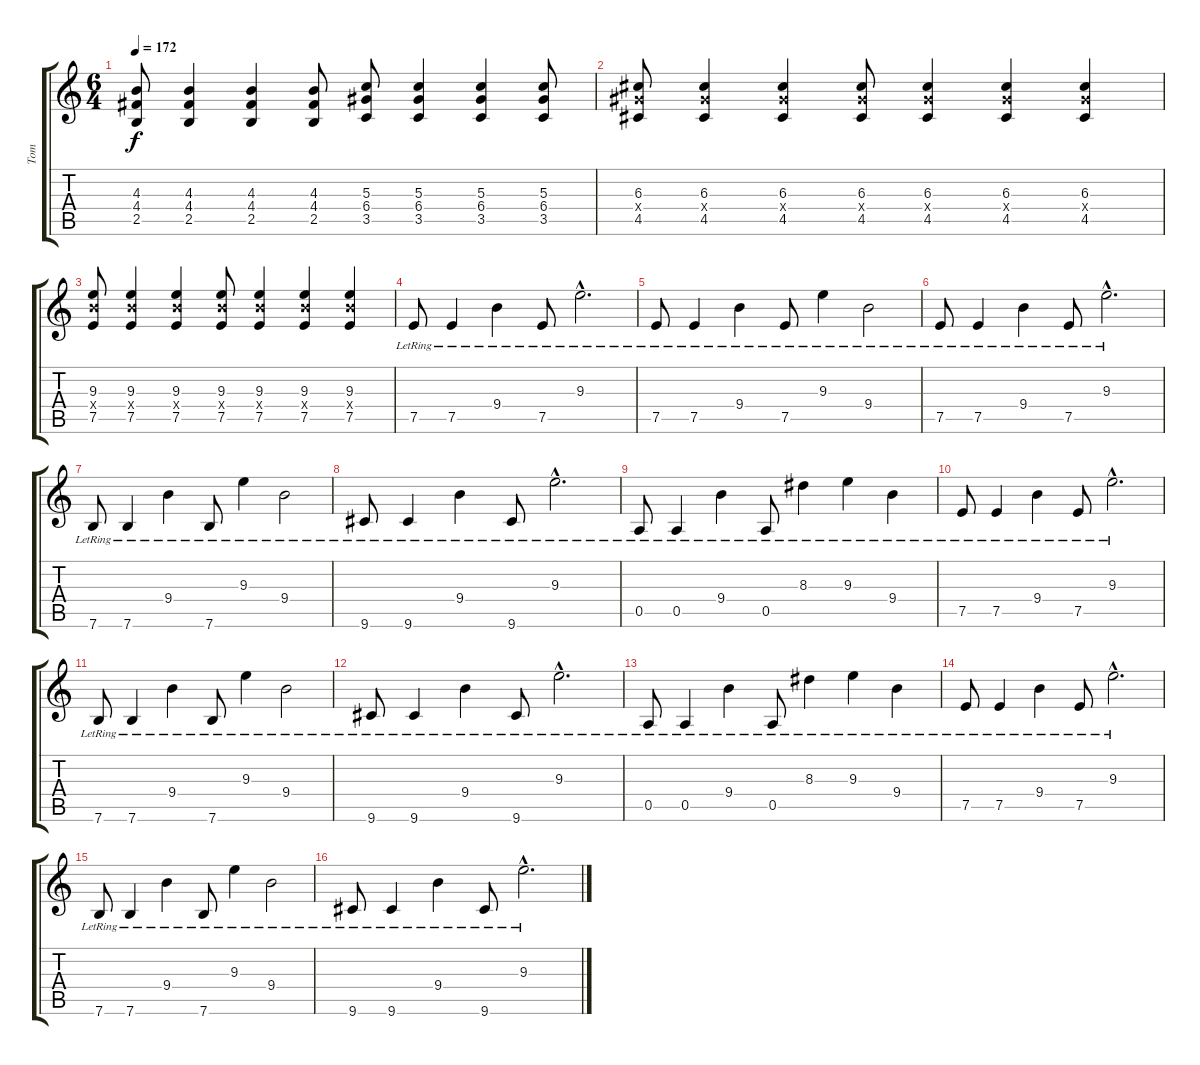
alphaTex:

\track ("Tom" "Tom") {instrument electricguitarclean}
\staff {score tabs}
\tuning (E4 B3 G3 D3 A2 E2) {hide}
\ts (6 4)
\tempo 172
\clef g2
\ks c
(4.3 4.4 2.5).8{dy f} (4.3 4.4 2.5).4 (4.3 4.4 2.5).4 (4.3 4.4 2.5).8 (5.3 6.4 3.5).8 (5.3 6.4 3.5).4 (5.3 6.4 3.5).4 (5.3 6.4 3.5).8 |
(6.3 6.4{x} 4.5).8 (6.3 6.4{x} 4.5).4 (6.3 6.4{x} 4.5).4 (6.3 6.4{x} 4.5).8 (6.3 6.4{x} 4.5).4 (6.3 6.4{x} 4.5).4 (6.3 6.4{x} 4.5).4 |
(9.3 9.4{x} 7.5).8 (9.3 9.4{x} 7.5).4 (9.3 9.4{x} 7.5).4 (9.3 9.4{x} 7.5).8 (9.3 9.4{x} 7.5).4 (9.3 9.4{x} 7.5).4 (9.3 9.4{x} 7.5).4 |
7.5{lr}.8{instrument electricguitarclean} 7.5{lr}.4 9.4{lr}.4 7.5{lr}.8 9.3{hac lr}.2{d} |
7.5{lr}.8 7.5{lr}.4 9.4{lr}.4 7.5{lr}.8 9.3{lr}.4 9.4{lr}.2 |
7.5{lr}.8{instrument electricguitarclean} 7.5{lr}.4 9.4{lr}.4 7.5{lr}.8 9.3{hac lr}.2{d} |
7.6{lr}.8 7.6{lr}.4 9.4{lr}.4 7.6{lr}.8 9.3{lr}.4 9.4{lr}.2 |
9.6{lr}.8 9.6{lr}.4 9.4{lr}.4 9.6{lr}.8 9.3{hac lr}.2{d} |
0.5{lr}.8 0.5{lr}.4 9.4{lr}.4 0.5{lr}.8 8.3{lr}.4 9.3{lr}.4 9.4{lr}.4 |
7.5{lr}.8 7.5{lr}.4 9.4{lr}.4 7.5{lr}.8 9.3{hac lr}.2{d} |
7.6{lr}.8 7.6{lr}.4 9.4{lr}.4 7.6{lr}.8 9.3{lr}.4 9.4{lr}.2 |
9.6{lr}.8 9.6{lr}.4 9.4{lr}.4 9.6{lr}.8 9.3{hac lr}.2{d} |
0.5{lr}.8 0.5{lr}.4 9.4{lr}.4 0.5{lr}.8 8.3{lr}.4 9.3{lr}.4 9.4{lr}.4 |
7.5{lr}.8 7.5{lr}.4 9.4{lr}.4 7.5{lr}.8 9.3{hac lr}.2{d} |
7.6{lr}.8 7.6{lr}.4 9.4{lr}.4 7.6{lr}.8 9.3{lr}.4 9.4{lr}.2 |
9.6{lr}.8 9.6{lr}.4 9.4{lr}.4 9.6{lr}.8 9.3{hac lr}.2{d}
